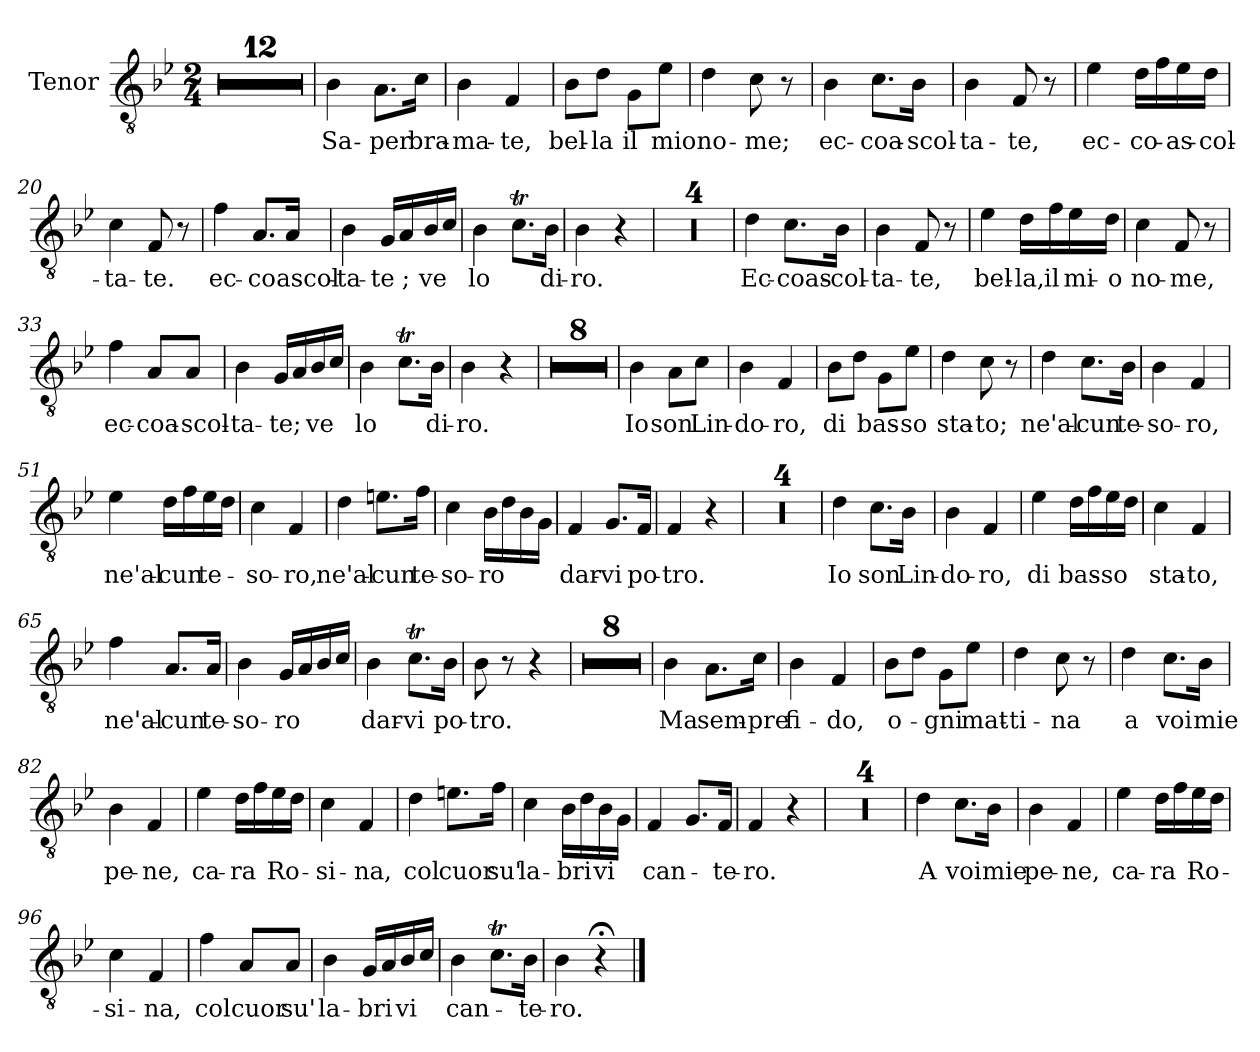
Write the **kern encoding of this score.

**kern	**text
*part1	*part1
*staff1	*staff1
*I"Tenor	*
*I'T.	*
*clefGv2	*
*k[b-e-]	*
*M2/4	*
*MM60	*
=1	=1
2r	.
=2	=2
2r	.
=3	=3
2r	.
=4	=4
2r	.
=5	=5
2r	.
!!LO:LB:g=z
=6	=6
2r	.
=7	=7
2r	.
=8	=8
2r	.
=9	=9
2r	.
=10	=10
2r	.
!!LO:LB:g=z
=11	=11
2r	.
=12	=12
2r	.
=13	=13
!	!LO:LY:b
4B-\	Sa-
!	!LO:LY:b
8.A\L	-per
!	!LO:LY:b
16c\Jk	bra-
=14	=14
!	!LO:LY:b
4B-\	-ma-
!	!LO:LY:b
4F/	-te,
=15	=15
!	!LO:LY:b
8B-\L	bel-
!	!LO:LY:b
8d\J	-la
!	!LO:LY:b
8G\L	il
!	!LO:LY:b
8e-\J	mio
=16	=16
!	!LO:LY:b
4d\	no-
!	!LO:LY:b
8c\	-me;
8r	.
!!LO:PB:g=z
=17	=17
!	!LO:LY:b
4B-\	ec-
!	!LO:LY:b
8.c\L	-coa-
!	!LO:LY:b
16B-\Jk	-scol-
=18	=18
!	!LO:LY:b
4B-\	-ta-
!	!LO:LY:b
8F/	-te,
8r	.
=19	=19
!	!LO:LY:b
4e-\	ec-
!	!LO:LY:b
16d\LL	-co-
16f\	.
!	!LO:LY:b
16e-\	-as-
!	!LO:LY:b
16d\JJ	-col-
=20	=20
!	!LO:LY:b
4c\	-ta-
!	!LO:LY:b
8F/	-te.
8r	.
=21	=21
!	!LO:LY:b
4f\	ec-
!	!LO:LY:b
8.A/L	-co
!	!LO:LY:b
16A/Jk	ascol-
!!LO:LB:g=z
=22	=22
!	!LO:LY:b
4B-\	-ta-
!	!LO:LY:b
16G/LL	-te
!	!LO:LY:b
16A/	;
!	!LO:LY:b
16B-/	-ve
16c/JJ	.
=23	=23
!	!LO:LY:b
4B-\	lo
8.cT\L	.
!	!LO:LY:b
16B-\Jk	di-
=24	=24
!	!LO:LY:b
4B-\	-ro.
4r	.
=25	=25
2r	.
=26	=26
2r	.
=27	=27
2r	.
!!LO:LB:g=z
=28	=28
2r	.
=29	=29
!	!LO:LY:b
4d\	Ec-
!	!LO:LY:b
8.c\L	-coas-
!	!LO:LY:b
16B-\Jk	-col-
=30	=30
!	!LO:LY:b
4B-\	-ta-
!	!LO:LY:b
8F/	-te,
8r	.
=31	=31
!	!LO:LY:b
4e-\	bel-
!	!LO:LY:b
16d\LL	-la,
!	!LO:LY:b
16f\	il
!	!LO:LY:b
16e-\	mi-
!	!LO:LY:b
16d\JJ	-o
=32	=32
!	!LO:LY:b
4c\	no-
!	!LO:LY:b
8F/	-me,
8r	.
!!LO:LB:g=z
=33	=33
!	!LO:LY:b
4f\	ec-
!	!LO:LY:b
8A/L	-coa-
!	!LO:LY:b
8A/J	-scol-
=34	=34
!	!LO:LY:b
4B-\	-ta-
!	!LO:LY:b
16G/LL	-te;
16A/	.
!	!LO:LY:b
16B-/	ve
16c/JJ	.
=35	=35
!	!LO:LY:b
4B-\	lo
8.cT\L	.
!	!LO:LY:b
16B-\Jk	di-
=36	=36
!	!LO:LY:b
4B-\	-ro.
4r	.
=37	=37
2r	.
!!LO:PB:g=z
=38	=38
2r	.
=39	=39
2r	.
=40	=40
2r	.
!!LO:LB:g=z
=41	=41
2r	.
=42	=42
2r	.
=43	=43
2r	.
=44	=44
2r	.
!!LO:LB:g=z
=45	=45
!	!LO:LY:b
4B-\	Io
!	!LO:LY:b
8A\L	son
!	!LO:LY:b
8c\J	Lin-
=46	=46
!	!LO:LY:b
4B-\	-do-
!	!LO:LY:b
4F/	-ro,
=47	=47
!	!LO:LY:b
8B-\L	di
8d\J	.
!	!LO:LY:b
8G\L	bas-
!	!LO:LY:b
8e-\J	-so
=48	=48
!	!LO:LY:b
4d\	sta-
!	!LO:LY:b
8c\	-to;
8r	.
!!LO:LB:g=z
=49	=49
!	!LO:LY:b
4d\	ne'al-
!	!LO:LY:b
8.c\L	-cun
!	!LO:LY:b
16B-\Jk	te-
=50	=50
!	!LO:LY:b
4B-\	-so-
!	!LO:LY:b
4F/	-ro,
=51	=51
!	!LO:LY:b
4e-\	ne'al-
!	!LO:LY:b
16d\LL	-cun
16f\	.
!	!LO:LY:b
16e-\	te-
16d\JJ	.
=52	=52
!	!LO:LY:b
4c\	-so-
!	!LO:LY:b
4F/	-ro,
!!LO:PB:g=z
=53	=53
!	!LO:LY:b
4d\	ne'al-
!	!LO:LY:b
8.en\L	-cun
!	!LO:LY:b
16f\Jk	te-
=54	=54
!	!LO:LY:b
4c\	-so-
!	!LO:LY:b
16B-\LL	-ro
16d\	.
16B-\	.
16G\JJ	.
=55	=55
!	!LO:LY:b
4F/	dar-
!	!LO:LY:b
8.G/L	-vi
!	!LO:LY:b
16F/Jk	po-
=56	=56
!	!LO:LY:b
4F/	-tro.
4r	.
=57	=57
2r	.
!!LO:LB:g=z
=58	=58
2r	.
=59	=59
2r	.
=60	=60
2r	.
=61	=61
!	!LO:LY:b
4d\	Io
!	!LO:LY:b
8.c\L	son
!	!LO:LY:b
16B-\Jk	Lin-
=62	=62
!	!LO:LY:b
4B-\	-do-
!	!LO:LY:b
4F/	-ro,
!!LO:LB:g=z
=63	=63
!	!LO:LY:b
4e-\	di
!	!LO:LY:b
16d\LL	bas-
16f\	.
!	!LO:LY:b
16e-\	-so
16d\JJ	.
=64	=64
!	!LO:LY:b
4c\	sta-
!	!LO:LY:b
4F/	-to,
=65	=65
!	!LO:LY:b
4f\	ne'al-
!	!LO:LY:b
8.A/L	-cun
!	!LO:LY:b
16A/Jk	te-
=66	=66
!	!LO:LY:b
4B-\	-so-
!	!LO:LY:b
16G/LL	-ro
16A/	.
16B-/	.
16c/JJ	.
=67	=67
!	!LO:LY:b
4B-\	dar-
!	!LO:LY:b
8.cT\L	-vi
!	!LO:LY:b
16B-\Jk	po-
!!LO:LB:g=z
=68	=68
!	!LO:LY:b
8B-\	-tro.
8r	.
4r	.
=69	=69
2r	.
=70	=70
2r	.
!!LO:PB:g=z
=71	=71
2r	.
=72	=72
2r	.
=73	=73
2r	.
!!LO:LB:g=z
=74	=74
2r	.
=75	=75
2r	.
=76	=76
2r	.
=77	=77
!	!LO:LY:b
4B-\	Ma
!	!LO:LY:b
8.A\L	sem-
!	!LO:LY:b
16c\Jk	-pre
=78	=78
!	!LO:LY:b
4B-\	fi-
!	!LO:LY:b
4F/	-do,
!!LO:LB:g=z
=79	=79
!	!LO:LY:b
8B-\L	o-
8d\J	.
!	!LO:LY:b
8G\L	-gni
!	!LO:LY:b
8e-\J	mat-
=80	=80
!	!LO:LY:b
4d\	-ti-
!	!LO:LY:b
8c\	-na
8r	.
=81	=81
!	!LO:LY:b
4d\	a
!	!LO:LY:b
8.c\L	voi
!	!LO:LY:b
16B-\Jk	mie
=82	=82
!	!LO:LY:b
4B-\	pe-
!	!LO:LY:b
4F/	-ne,
=83	=83
!	!LO:LY:b
4e-\	ca-
!	!LO:LY:b
16d\LL	-ra
16f\	.
!	!LO:LY:b
16e-\	Ro-
16d\JJ	.
!!LO:LB:g=z
=84	=84
!	!LO:LY:b
4c\	-si-
!	!LO:LY:b
4F/	-na,
=85	=85
!	!LO:LY:b
4d\	col
!	!LO:LY:b
8.en\L	cuor
!	!LO:LY:b
16f\Jk	su'
=86	=86
!	!LO:LY:b
4c\	la-
!	!LO:LY:b
16B-\LL	-bri
16d\	.
!	!LO:LY:b
16B-\	vi
16G\JJ	.
=87	=87
!	!LO:LY:b
4F/	can-
8.G/L	.
!	!LO:LY:b
16F/Jk	-te-
=88	=88
!	!LO:LY:b
4F/	-ro.
4r	.
!!LO:PB:g=z
=89	=89
2r	.
=90	=90
2r	.
=91	=91
2r	.
=92	=92
2r	.
=93	=93
!	!LO:LY:b
4d\	A
!	!LO:LY:b
8.c\L	voi
!	!LO:LY:b
16B-\Jk	mie
!!LO:LB:g=z
=94	=94
!	!LO:LY:b
4B-\	pe-
!	!LO:LY:b
4F/	-ne,
=95	=95
!	!LO:LY:b
4e-\	ca-
!	!LO:LY:b
16d\LL	-ra
16f\	.
!	!LO:LY:b
16e-\	Ro-
16d\JJ	.
=96	=96
!	!LO:LY:b
4c\	-si-
!	!LO:LY:b
4F/	-na,
=97	=97
!	!LO:LY:b
4f\	col
!	!LO:LY:b
8A/L	cuor
!	!LO:LY:b
8A/J	su'
=98	=98
!	!LO:LY:b
4B-\	la-
!	!LO:LY:b
16G/LL	-bri
16A/	.
!	!LO:LY:b
16B-/	vi
16c/JJ	.
!!LO:LB:g=z
=99	=99
!	!LO:LY:b
4B-\	can-
8.cT\L	.
!	!LO:LY:b
16B-\Jk	-te-
=100	=100
!	!LO:LY:b
4B-\	-ro.
4r;<	.
==	==
*-	*-
